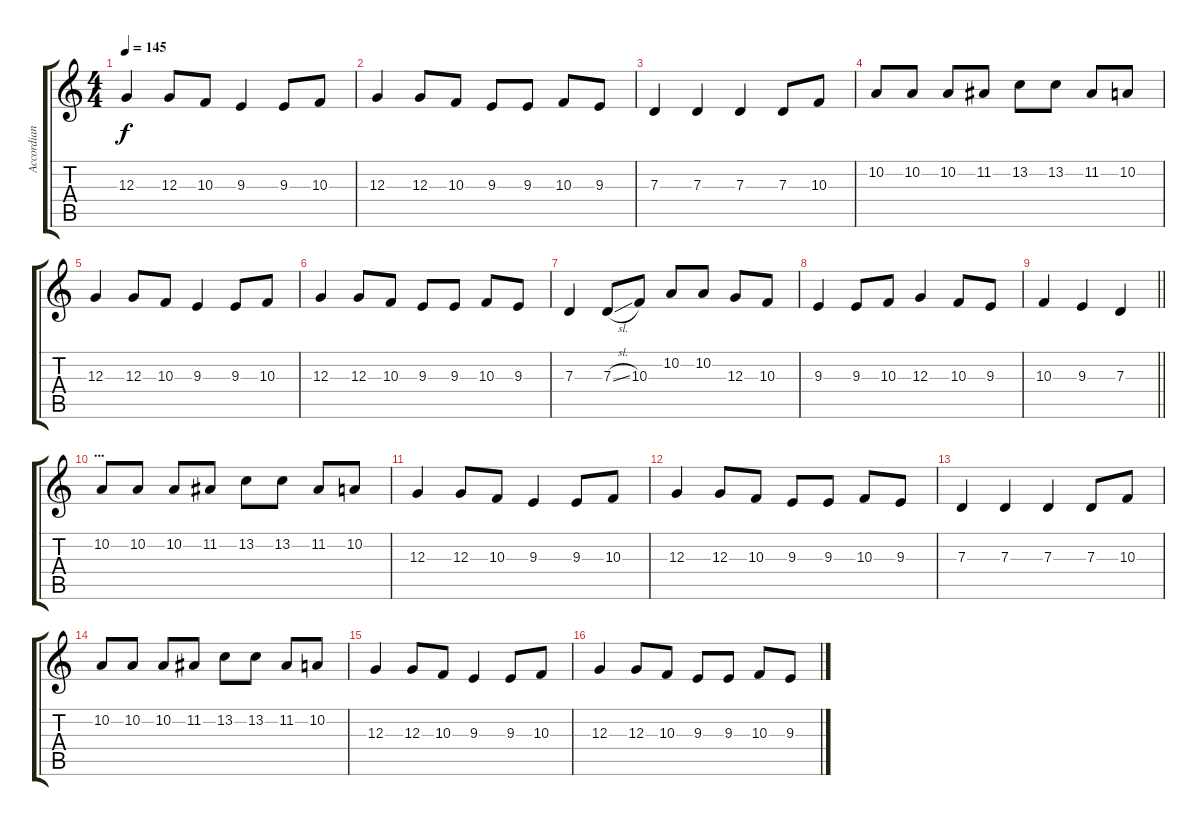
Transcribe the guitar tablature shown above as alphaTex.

\track ("Accordian" "Accordian") {instrument accordion}
\staff {score tabs}
\tuning (E4 B3 G3 D3 A2 E2) {hide}
\ts (4 4)
\tempo 145
\clef g2
\ks c
12.3.4{dy f} 12.3.8 10.3.8 9.3.4 9.3.8 10.3.8 |
12.3.4 12.3.8 10.3.8 9.3.8 9.3.8 10.3.8 9.3.8 |
7.3.4 7.3.4 7.3.4 7.3.8 10.3.8 |
10.2.8 10.2.8 10.2.8 11.2.8 13.2.8 13.2.8 11.2.8 10.2.8 |
12.3.4 12.3.8 10.3.8 9.3.4 9.3.8 10.3.8 |
12.3.4 12.3.8 10.3.8 9.3.8 9.3.8 10.3.8 9.3.8 |
7.3.4 7.3{sl}.8 10.3.8 10.2.8 10.2.8 12.3.8 10.3.8 |
9.3.4 9.3.8 10.3.8 12.3.4 10.3.8 9.3.8 |
\barLineRight lightlight
10.3.4 9.3.4 7.3.4 |
\section ("" "...")
10.2.8 10.2.8 10.2.8 11.2.8 13.2.8 13.2.8 11.2.8 10.2.8 |
12.3.4 12.3.8 10.3.8 9.3.4 9.3.8 10.3.8 |
12.3.4 12.3.8 10.3.8 9.3.8 9.3.8 10.3.8 9.3.8 |
7.3.4 7.3.4 7.3.4 7.3.8 10.3.8 |
10.2.8 10.2.8 10.2.8 11.2.8 13.2.8 13.2.8 11.2.8 10.2.8 |
12.3.4 12.3.8 10.3.8 9.3.4 9.3.8 10.3.8 |
12.3.4 12.3.8 10.3.8 9.3.8 9.3.8 10.3.8 9.3.8
